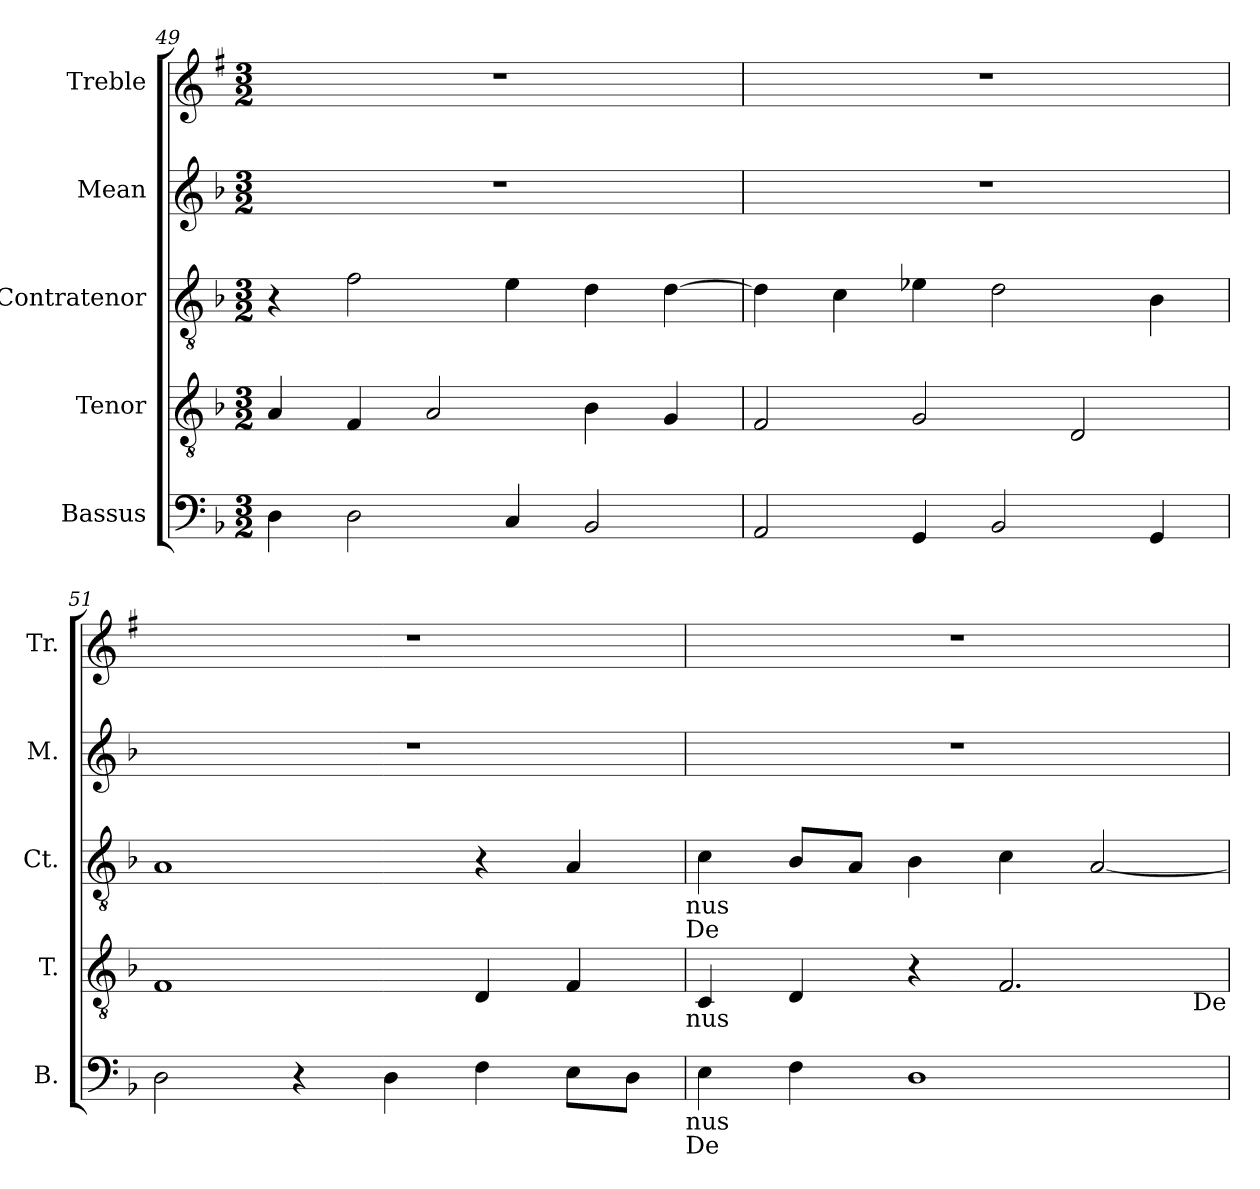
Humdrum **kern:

**kern	**kern	**kern	**kern	**kern
*part5	*part4	*part3	*part2	*part1
*staff5	*staff4	*staff3	*staff2	*staff1
*I"Bassus	*I"Tenor	*I"Contratenor	*I"Mean	*I"Treble
*I'B.	*I'T.	*I'Ct.	*I'M.	*I'Tr.
*clefF4	*clefGv2	*clefGv2	*clefG2	*clefG2
*ITrd7c12	*	*	*	*ITrd1c2
*k[b-]	*k[b-]	*k[b-]	*k[b-]	*k[b-]
*F:	*F:	*F:	*F:	*F:
*M3/2	*M3/2	*M3/2	*M3/2	*M3/2
=49	=49	=49	=49	=49
4DD\	4A/	4r	1.r	1.r
2DD\	4F/	2f\	.	.
.	2A/	.	.	.
4CC/	.	4e\	.	.
2BBB-/	4B-\	4d\	.	.
.	4G/	[>4d\	.	.
=50	=50	=50	=50	=50
2AAA/	2F/	4d\]	1.r	1.r
.	.	4c\	.	.
4GGG/	2G/	4e->\	.	.
2BBB-/	.	2d\	.	.
.	2D/	.	.	.
4GGG/	.	4B-\	.	.
=51	=51	=51	=51	=51
2DD\	1F	1A	1.r	1.r
4r	.	.	.	.
4DD\	.	.	.	.
4FF\	4D/	4r	.	.
8EE\L	4F/	4A/	.	.
8DD\J	.	.	.	.
!	!	!LO:TX:b:t=nus	!	!
!	!	!LO:TX:b:t=De	!	!
!	!LO:TX:b:t=nus	!	!	!
!LO:TX:b:t=nus	!	!	!	!
!LO:TX:b:t=De	!	!	!	!
=52	=52	=52	=52	=52
4EE\	4C/	4c\	1.r	1.r
4FF\	4D/	8B-/L	.	.
.	.	8A/J	.	.
1DD	4r	4B-\	.	.
.	2.F/	4c\	.	.
.	.	[<2A/	.	.
!	!LO:TX:b:t=De	!	!	!
=	=	=	=	=
*-	*-	*-	*-	*-
